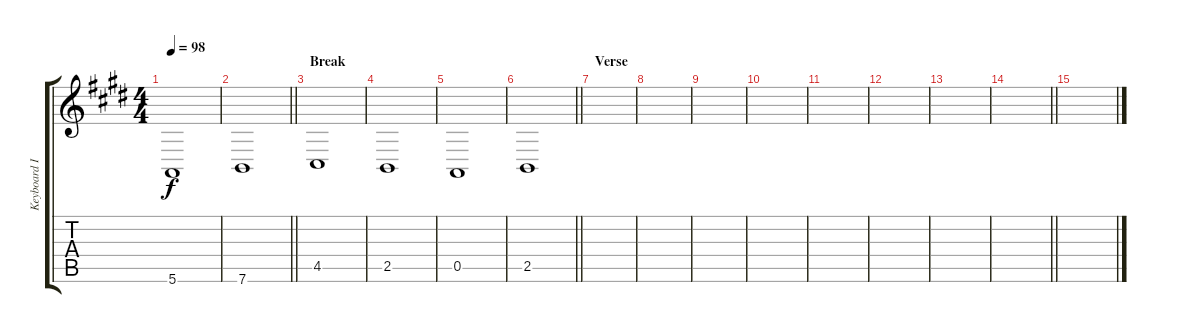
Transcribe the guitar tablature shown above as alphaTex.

\track ("Keyboard III" "Keyboard I") {instrument stringensemble1}
\staff {score tabs}
\tuning (E4 B3 G3 D3 A2 E2) {hide}
\ts (4 4)
\tempo 98
\clef g2
\ks e
5.6.1{dy f} |
\barLineRight lightlight
7.6.1 |
\section ("" "Break")
4.5.1 |
2.5.1 |
0.5.1 |
\barLineRight lightlight
2.5.1 |
\section ("" "Verse")
|
|
|
|
|
|
|
\barLineRight lightlight
|
\section ("" "")
